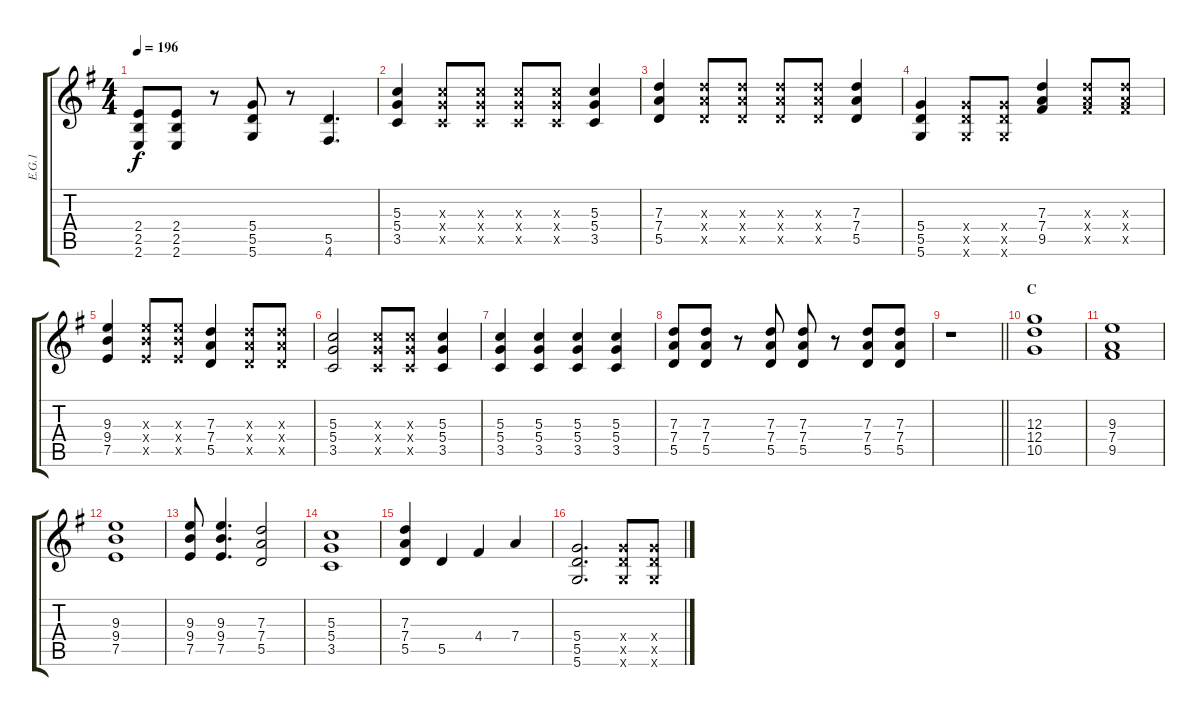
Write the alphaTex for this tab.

\track ("E.G.1" "E.G.1") {instrument overdrivenguitar}
\staff {score tabs}
\tuning (E4 B3 G3 D3 A2 D2) {hide}
\ts (4 4)
\tempo 196
\clef g2
\ks g
(2.4{t} 2.5{t} 2.6{t}).8{dy f} (2.4 2.5 2.6).8 r.8 (5.4 5.5 5.6).8 r.8 (5.5 4.6).4{d} |
(5.3 5.4 3.5).4 (5.3{x} 5.4{x} 3.5{x}).8 (5.3{x} 5.4{x} 3.5{x}).8 (5.3{x} 5.4{x} 3.5{x}).8 (5.3{x} 5.4{x} 3.5{x}).8 (5.3 5.4 3.5).4 |
(7.3 7.4 5.5).4 (7.3{x} 7.4{x} 5.5{x}).8 (7.3{x} 7.4{x} 5.5{x}).8 (7.3{x} 7.4{x} 5.5{x}).8 (7.3{x} 7.4{x} 5.5{x}).8 (7.3 7.4 5.5).4 |
(5.4 5.5 5.6).4 (5.4{x} 5.5{x} 5.6{x}).8 (5.4{x} 5.5{x} 5.6{x}).8 (7.3 7.4 9.5).4 (7.3{x} 7.4{x} 9.5{x}).8 (7.3{x} 7.4{x} 9.5{x}).8 |
(9.3 9.4 7.5).4 (9.3{x} 9.4{x} 7.5{x}).8 (9.3{x} 9.4{x} 7.5{x}).8 (7.3 7.4 5.5).4 (7.3{x} 7.4{x} 5.5{x}).8 (7.3{x} 7.4{x} 5.5{x}).8 |
(5.3 5.4 3.5).2 (5.3{x} 5.4{x} 3.5{x}).8 (5.3{x} 5.4{x} 3.5{x}).8 (5.3 5.4 3.5).4 |
(5.3 5.4 3.5).4 (5.3 5.4 3.5).4 (5.3 5.4 3.5).4 (5.3 5.4 3.5).4 |
(7.3 7.4 5.5).8 (7.3 7.4 5.5).8 r.8 (7.3 7.4 5.5).8 (7.3 7.4 5.5).8 r.8 (7.3 7.4 5.5).8 (7.3 7.4 5.5).8 |
\barLineRight lightlight
r.1 |
\section ("" "C")
(12.3 12.4 10.5).1{volume 13} |
(9.3 7.4 9.5).1 |
(9.3 9.4 7.5).1 |
(9.3 9.4 7.5).8 (9.3 9.4 7.5).4{d} (7.3 7.4 5.5).2 |
(5.3 5.4 3.5).1 |
(7.3 7.4 5.5).4 5.5.4 4.4.4 7.4.4 |
(5.4 5.5 5.6).2{d} (5.4{x} 5.5{x} 5.6{x}).8 (5.4{x} 5.5{x} 5.6{x}).8
